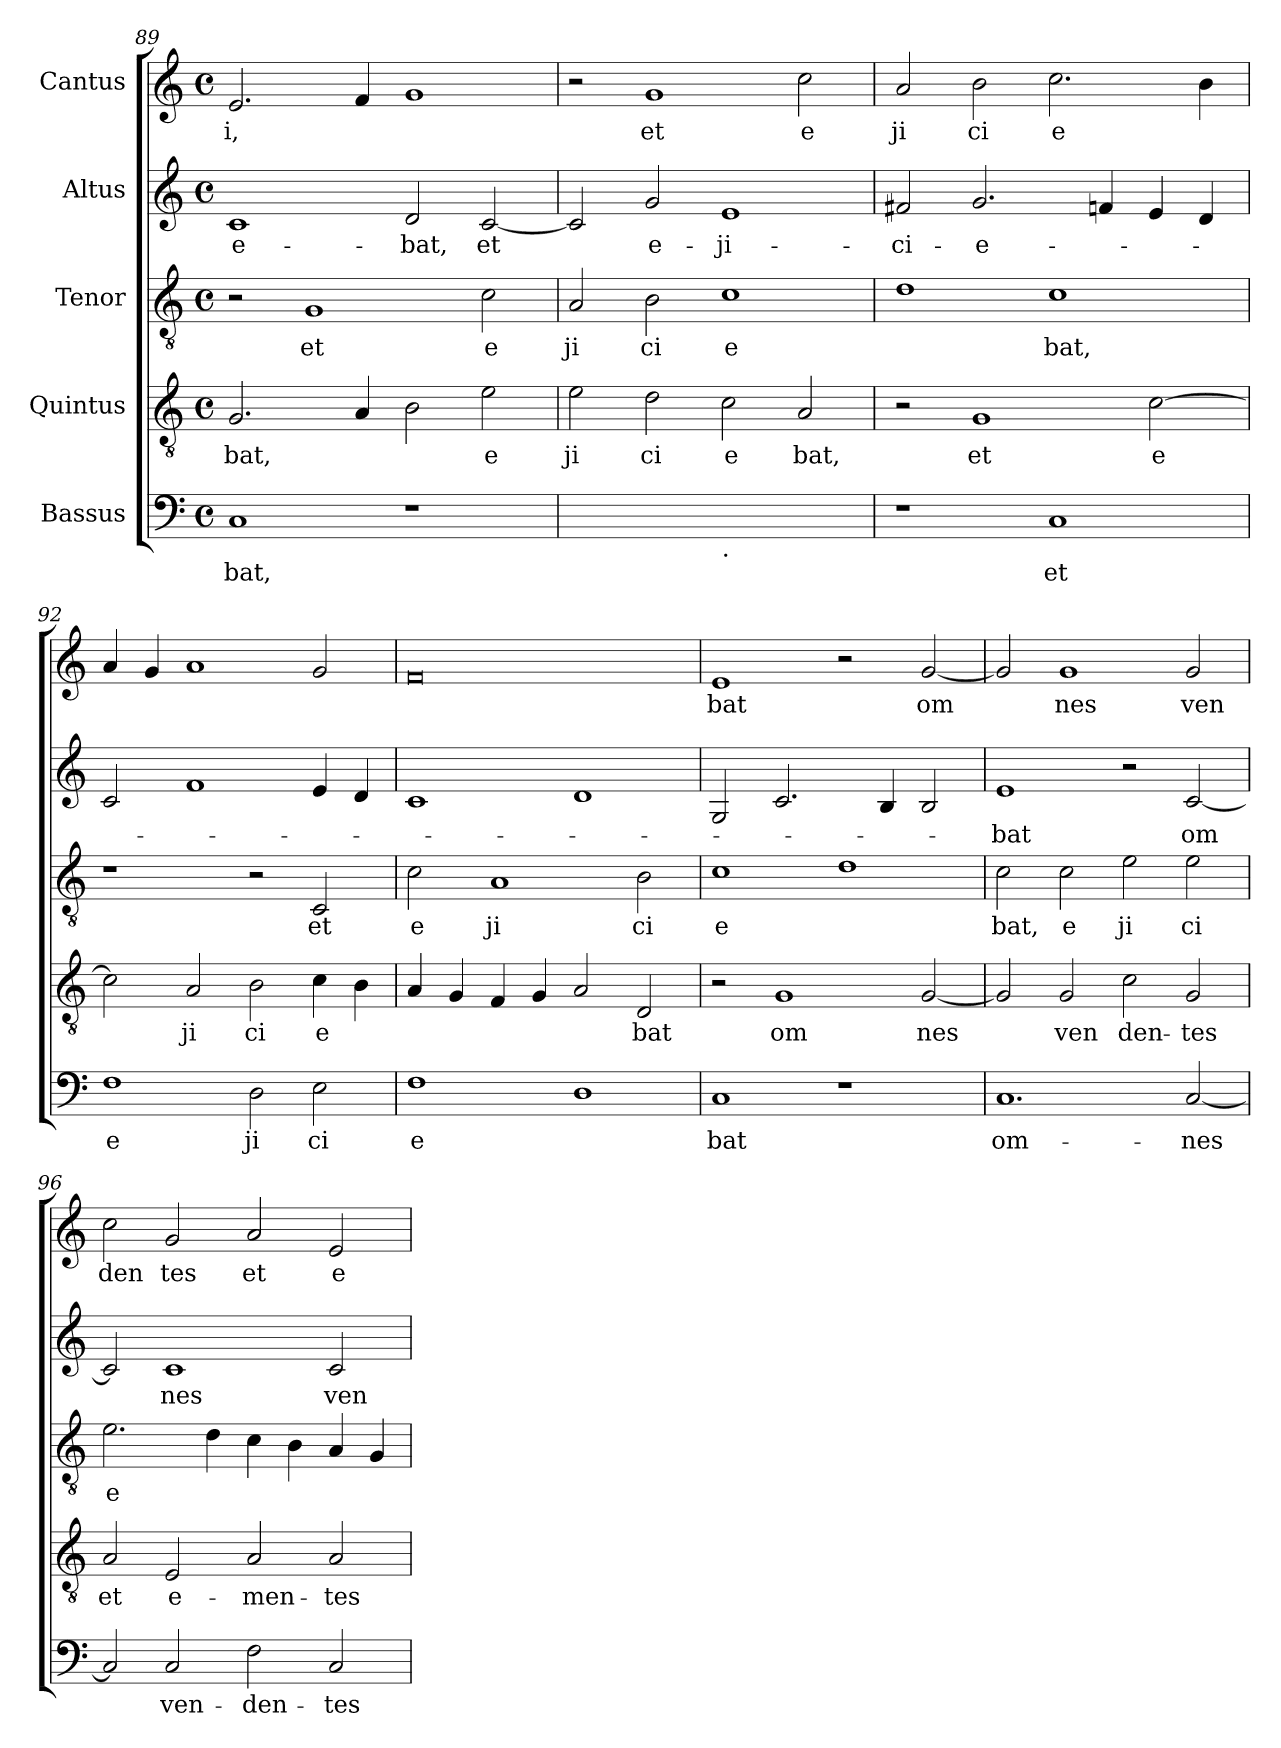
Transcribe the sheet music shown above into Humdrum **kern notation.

**kern	**text	**kern	**text	**kern	**text	**kern	**text	**kern	**text
*part5	*part5	*part4	*part4	*part3	*part3	*part2	*part2	*part1	*part1
*staff5	*staff5	*staff4	*staff4	*staff3	*staff3	*staff2	*staff2	*staff1	*staff1
*I"Bassus	*	*I"Quintus	*	*I"Tenor	*	*I"Altus	*	*I"Cantus	*
!!LO:PB:g=z
*clefF4	*	*clefGv2	*	*clefGv2	*	*clefG2	*	*clefG2	*
*k[]	*	*k[]	*	*k[]	*	*k[]	*	*k[]	*
*M4/4	*	*M4/4	*	*M4/4	*	*M4/4	*	*M4/4	*
*met(c)	*	*met(c)	*	*met(c)	*	*met(c)	*	*met(c)	*
=89	=89	=89	=89	=89	=89	=89	=89	=89	=89
!	!LO:LY:b	!	!LO:LY:b	!	!	!	!LO:LY:b	!	!LO:LY:b
1C	bat,	2.G/	bat,	2r	.	1c	e-	2.e/	i,
!	!	!	!	!	!LO:LY:b	!	!	!	!
.	.	.	.	1G	et	.	.	.	.
.	.	4A/	.	.	.	.	.	4f/	.
!	!	!	!	!	!	!	!LO:LY:b	!	!
1r	.	2B\	.	.	.	2d/	-bat,	1g	.
!	!	!	!LO:LY:b	!	!LO:LY:b	!	!LO:LY:b	!	!
.	.	2e\	e	2c\	e	[<2c/	et	.	.
=90	=90	=90	=90	=90	=90	=90	=90	=90	=90
!	!	!	!LO:LY:b	!	!LO:LY:b	!	!	!	!
1ryy	.	2e\	ji	2A/	ji	2c/]	.	2r	.
!	!	!	!LO:LY:b	!	!LO:LY:b	!	!LO:LY:b	!	!LO:LY:b
.	.	2d\	ci	2B\	ci	2g/	e-	1g	et
!LO:TX:b:t=.	!	!	!	!	!	!	!	!	!
!	!	!	!LO:LY:b	!	!LO:LY:b	!	!LO:LY:b	!	!
1ryy	.	2c\	e	1c	e	1e	-ji-	.	.
!	!	!	!LO:LY:b	!	!	!	!	!	!LO:LY:b
.	.	2A/	bat,	.	.	.	.	2cc\	e
=91	=91	=91	=91	=91	=91	=91	=91	=91	=91
!	!	!	!	!	!	!	!LO:LY:b	!	!LO:LY:b
1r	.	2r	.	1d	.	2f#X/	-ci-	2a/	ji
!	!	!	!LO:LY:b	!	!	!	!LO:LY:b	!	!LO:LY:b
.	.	1G	et	.	.	2.g/	-e-	2b\	ci
!	!LO:LY:b	!	!	!	!LO:LY:b	!	!	!	!LO:LY:b
1C	et	.	.	1c	bat,	.	.	2.cc\	e
.	.	.	.	.	.	4fn/	.	.	.
!	!	!	!LO:LY:b	!	!	!	!	!	!
.	.	[>2c\	e	.	.	4e/	.	.	.
.	.	.	.	.	.	4d/	.	4b\	.
=92	=92	=92	=92	=92	=92	=92	=92	=92	=92
!	!LO:LY:b	!	!	!	!	!	!	!	!
1F	e	2c\]	.	1r	.	2c/	.	4a/	.
.	.	.	.	.	.	.	.	4g/	.
!	!	!	!LO:LY:b	!	!	!	!	!	!
.	.	2A/	ji	.	.	1f	.	1a	.
!	!LO:LY:b	!	!LO:LY:b	!	!	!	!	!	!
2D\	ji	2B\	ci	2r	.	.	.	.	.
!	!LO:LY:b	!	!LO:LY:b	!	!LO:LY:b	!	!	!	!
2E\	ci	4c\	e	2C/	et	4e/	.	2g/	.
.	.	4B\	.	.	.	4d/	.	.	.
=93	=93	=93	=93	=93	=93	=93	=93	=93	=93
!	!LO:LY:b	!	!	!	!LO:LY:b	!	!	!	!
1F	e	4A/	.	2c\	e	1c	.	0f	.
.	.	4G/	.	.	.	.	.	.	.
!	!	!	!	!	!LO:LY:b	!	!	!	!
.	.	4F/	.	1A	ji	.	.	.	.
.	.	4G/	.	.	.	.	.	.	.
1D	.	2A/	.	.	.	1d	.	.	.
!	!	!	!LO:LY:b	!	!LO:LY:b	!	!	!	!
.	.	2D/	bat	2B\	ci	.	.	.	.
=94	=94	=94	=94	=94	=94	=94	=94	=94	=94
!	!LO:LY:b	!	!	!	!LO:LY:b	!	!	!	!LO:LY:b
1C	bat	2r	.	1c	e	2G/	.	1e	bat
!	!	!	!LO:LY:b	!	!	!	!	!	!
.	.	1G	om	.	.	2.c/	.	.	.
1r	.	.	.	1d	.	.	.	2r	.
.	.	.	.	.	.	4B/	.	.	.
!	!	!	!LO:LY:b	!	!	!	!	!	!LO:LY:b
.	.	[>2G/	nes	.	.	2B/	.	[>2g/	om
!!LO:LB:g=z
=95	=95	=95	=95	=95	=95	=95	=95	=95	=95
!	!LO:LY:b	!	!	!	!LO:LY:b	!	!LO:LY:b	!	!
1.C	om-	2G/]	.	2c\	bat,	1e	-bat	2g/]	.
!	!	!	!LO:LY:b	!	!LO:LY:b	!	!	!	!LO:LY:b
.	.	2G/	ven	2c\	e	.	.	1g	nes
!	!	!	!LO:LY:b	!	!LO:LY:b	!	!	!	!
.	.	2c\	den-	2e\	ji	2r	.	.	.
!	!LO:LY:b	!	!LO:LY:b	!	!LO:LY:b	!	!LO:LY:b	!	!LO:LY:b
[<2C/	-nes	2G/	-tes	2e\	ci	[<2c/	om	2g/	ven
=96	=96	=96	=96	=96	=96	=96	=96	=96	=96
!	!	!	!LO:LY:b	!	!LO:LY:b	!	!	!	!LO:LY:b
2C/]	.	2A/	et	2.e\	e	2c/]	.	2cc\	den
!	!LO:LY:b	!	!LO:LY:b	!	!	!	!LO:LY:b	!	!LO:LY:b
2C/	ven-	2E/	e-	.	.	1c	nes	2g/	tes
.	.	.	.	4d\	.	.	.	.	.
!	!LO:LY:b	!	!LO:LY:b	!	!	!	!	!	!LO:LY:b
2F\	-den-	2A/	-men-	4c\	.	.	.	2a/	et
.	.	.	.	4B\	.	.	.	.	.
!	!LO:LY:b	!	!LO:LY:b	!	!	!	!LO:LY:b	!	!LO:LY:b
2C/	-tes	2A/	-tes	4A/	.	2c/	ven	2e/	e
.	.	.	.	4G/	.	.	.	.	.
=	=	=	=	=	=	=	=	=	=
*-	*-	*-	*-	*-	*-	*-	*-	*-	*-
